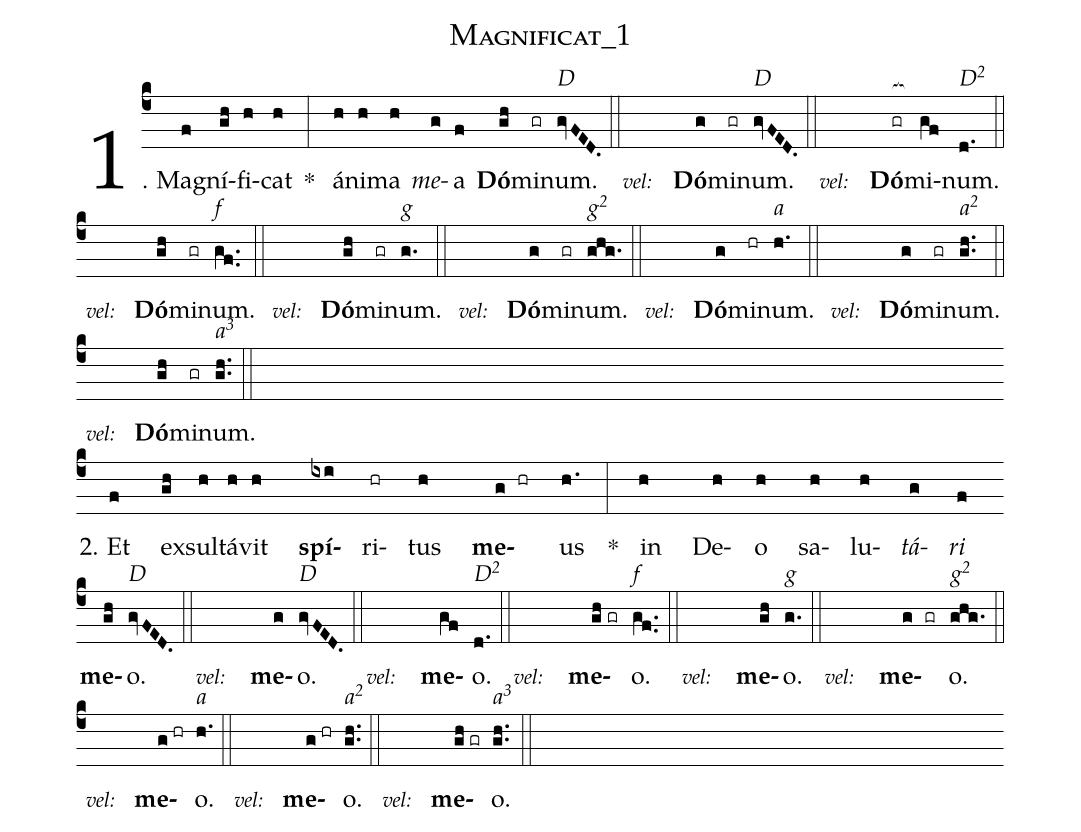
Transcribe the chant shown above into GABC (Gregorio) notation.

name:Magnificat_1;
%%
(c4) 1. Ma(f)gní(gh)fi(h)cat(h) * (:) á(h)ni(h)ma(h) <i>me</i>(g)a(f) <b>Dó</b>(gh)mi(gr)num.<alt>D</alt>(gv!/F0E0D0.) (::)
<eu> <v>\footnotesize\textit{vel:} </v>(////) <b>Dó</b>(g)mi(gr)num.</eu><alt>D</alt>(gv!/F0E0D0.) (::)
<eu> <v>\footnotesize\textit{vel:} </v>(////) <b>Dó</b>(gr[ocb:1{])mi(gf[ocb:0}])num.</eu><alt>D\textsuperscript{2}</alt>(d.) (::)


<eu> <v>\footnotesize\textit{vel:}</v> (////) <b>Dó</b>(gh)mi(gr)num.</eu><alt>f</alt>(gf..) (::)

<eu> <v>\footnotesize\textit{vel:}</v> (////) <b>Dó</b>(gh)mi(gr)num.</eu><alt>g</alt>(g.) (::)

<eu> <v>\footnotesize\textit{vel:}</v> (////) <b>Dó</b>(g)mi(gr)num.</eu><alt>g\textsuperscript{2}</alt>(ghg.) (::)

<eu> <v>\footnotesize\textit{vel:}</v> (////) <b>Dó</b>(g)mi(hr)num.<alt>a</alt>(h.) (::)

<eu> <v>\footnotesize\textit{vel:}</v> (////) <b>Dó</b>(g)mi(gr)num.</eu><alt>a\textsuperscript{2}</alt>(gh..) (::)

<eu> <v>\footnotesize\textit{vel:} </v> (////) <b>Dó</b>(gh)mi(gr)num.</eu><alt>a\textsuperscript{3}</alt>(gh..) (::) (Z-)

2. Et(f) ex(gh)sul(h)tá(h)vit(h) <b>spí</b>(ixi)ri(hr)tus(h) <b>me</b>(g//hr)us(h.) *(:) in(h) De(h)o(h) sa(h)lu(h)<i>tá</i>(g)<i>ri</i>(f) (z-) <b>me</b>(gh)o.<alt>D</alt>(gv/FED.) (::)


<eu> <v>\footnotesize\textit{vel:} </v>(////) <b>me</b>(g)o.</eu><alt>D</alt>(gv/FED.) (::)

<eu> <v>\footnotesize\textit{vel:} </v>(////) <b>me</b>(gf)o.</eu><alt>D\textsuperscript{2}</alt>(d.) (::)

<eu> <v>\footnotesize\textit{vel:}</v> (////) <b>me</b>(gh//gr)o.</eu><alt>f</alt>(gf..) (::)

<eu> <v>\footnotesize\textit{vel:}</v> (////)  <b>me</b>(gh)o.</eu><alt>g</alt>(g.) (::)

<eu> <v>\footnotesize\textit{vel:}</v> (////)  <b>me</b>(g gr)o.</eu><alt>g\textsuperscript{2}</alt>(ghg.) (::)

 <eu> <v>\footnotesize\textit{vel:}</v> (////) <b>me</b>(g//hr)o.</eu><alt>a</alt>(h.) (::)

 <eu> <v>\footnotesize\textit{vel:} </v>(////) <b>me</b>(g//hr)o.</eu><alt>a\textsuperscript{2}</alt>(gh..) (::)

 <eu> <v>\footnotesize\textit{vel:}</v> (////) <b>me</b>(gh//gr)o.</eu><alt>a\textsuperscript{3}</alt>(gh..) (::)
